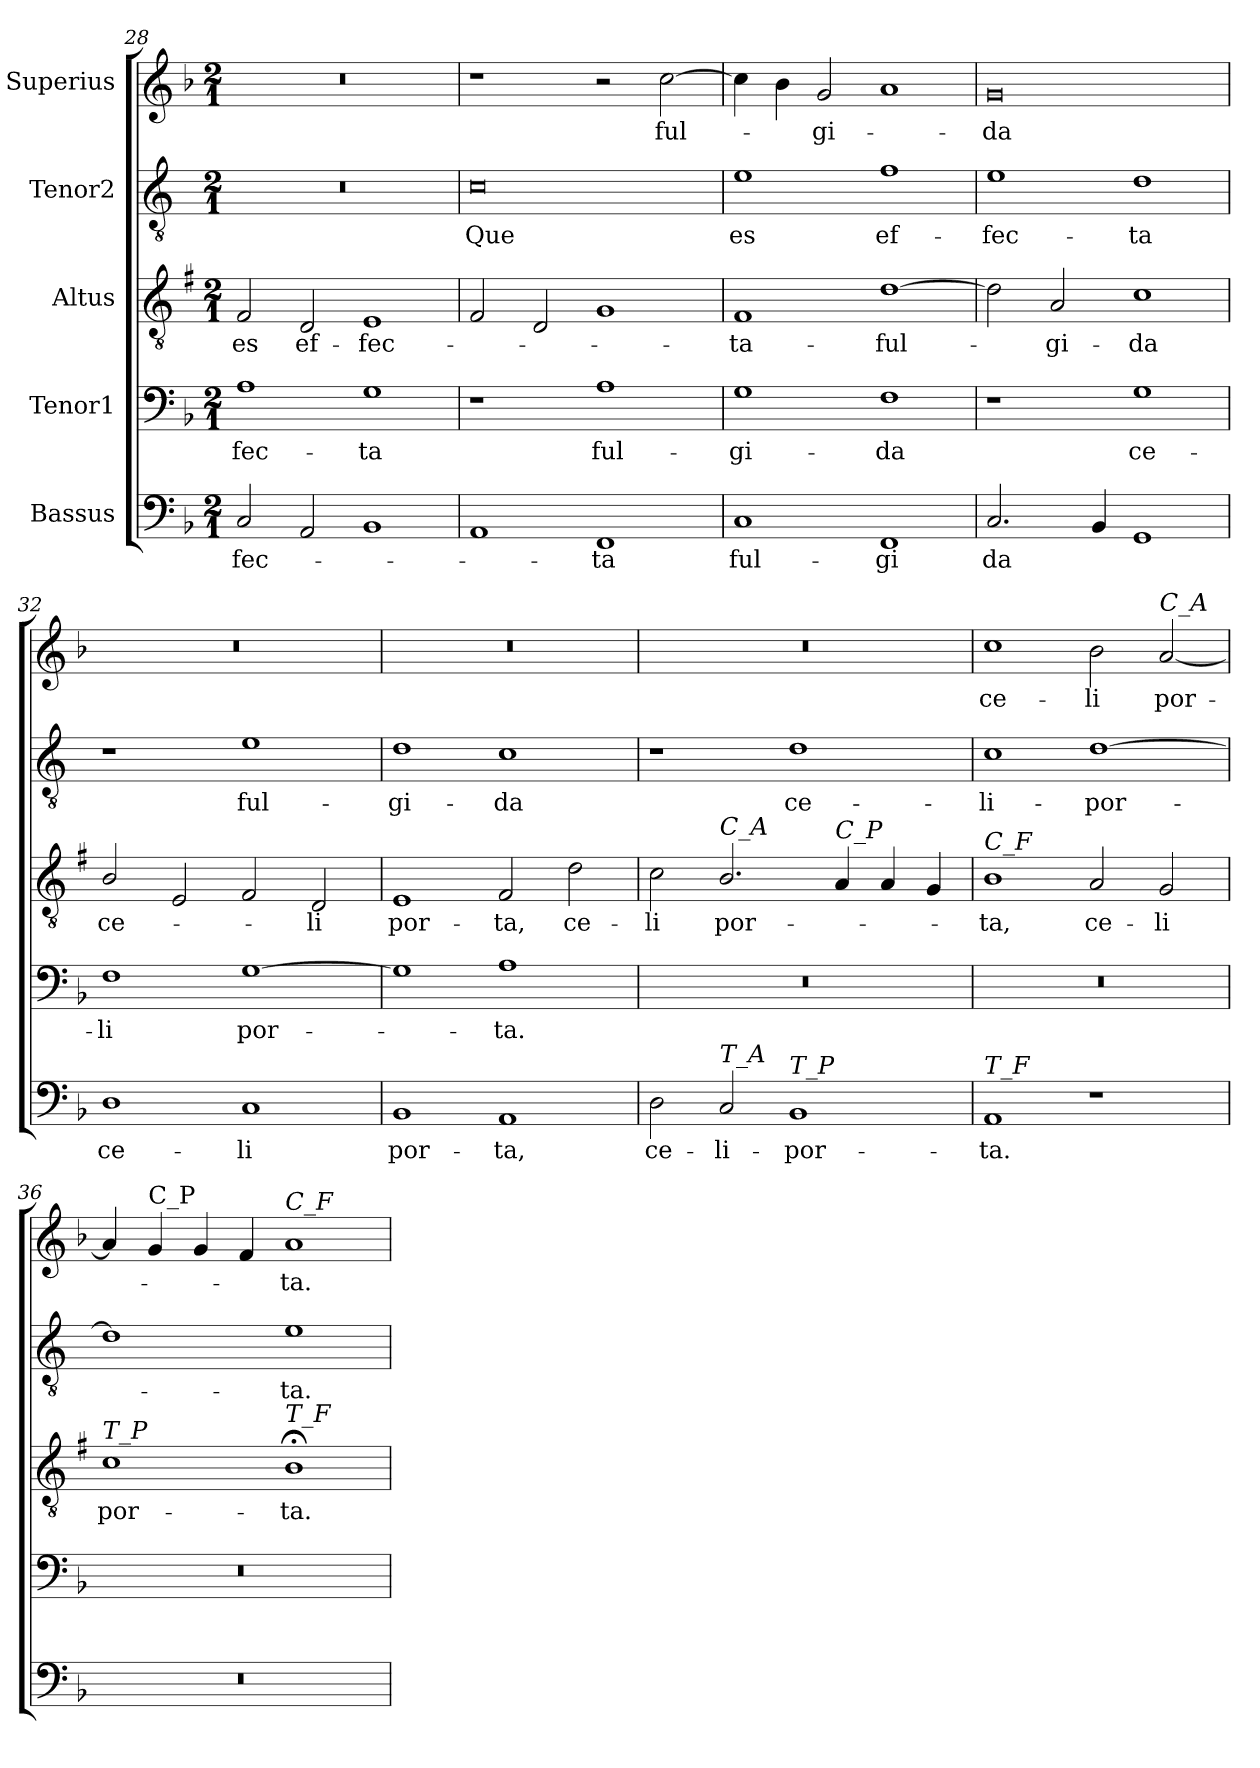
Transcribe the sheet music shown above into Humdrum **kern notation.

**kern	**text	**kern	**text	**kern	**text	**kern	**text	**kern	**text
*part5	*part5	*part4	*part4	*part3	*part3	*part2	*part2	*part1	*part1
*staff5	*staff5	*staff4	*staff4	*staff3	*staff3	*staff2	*staff2	*staff1	*staff1
*I"Bassus	*	*I"Tenor1	*	*I"Altus	*	*I"Tenor2	*	*I"Superius	*
*clefF4	*	*clefF4	*	*clefGv2	*	*clefGv2	*	*clefG2	*
*	*	*	*	*ITrd1c2	*	*	*	*	*
*k[b-]	*	*k[b-]	*	*k[b-]	*	*k[]	*	*k[b-]	*
*F:	*	*F:	*	*F:	*	*	*	*F:	*
*M2/1	*	*M2/1	*	*M2/1	*	*M2/1	*	*M2/1	*
=28	=28	=28	=28	=28	=28	=28	=28	=28	=28
!	!LO:LY:b	!	!LO:LY:b	!	!LO:LY:b	!	!	!	!
2C/	-fec-	1A	-fec-	2E/	es	0r	.	0r	.
!	!	!	!	!	!LO:LY:b	!	!	!	!
2AA/	.	.	.	2C/	ef-	.	.	.	.
!	!	!	!LO:LY:b	!	!LO:LY:b	!	!	!	!
1BB-	.	1G	-ta	1D	-fec-	.	.	.	.
=29	=29	=29	=29	=29	=29	=29	=29	=29	=29
!	!	!	!	!	!	!	!LO:LY:b	!	!
1AA	.	1r	.	2E/	.	0c	Que	1r	.
.	.	.	.	2C/	.	.	.	.	.
!	!LO:LY:b	!	!LO:LY:b	!	!	!	!	!	!
1FF	-ta	1A	ful-	1F	.	.	.	2r	.
!	!	!	!	!	!	!	!	!	!LO:LY:b
.	.	.	.	.	.	.	.	[2cc\	ful-
=30	=30	=30	=30	=30	=30	=30	=30	=30	=30
!	!LO:LY:b	!	!LO:LY:b	!	!LO:LY:b	!	!LO:LY:b	!	!
1C	ful-	1G	-gi-	1E	-ta-	1e	es	4cc\]	.
.	.	.	.	.	.	.	.	4b-\	.
!	!	!	!	!	!	!	!	!	!LO:LY:b
.	.	.	.	.	.	.	.	2g/	-gi-
!	!LO:LY:b	!	!LO:LY:b	!	!LO:LY:b	!	!LO:LY:b	!	!
1FF	-gi	1F	-da	[1c	-ful-	1f	ef-	1a	.
=31	=31	=31	=31	=31	=31	=31	=31	=31	=31
!	!LO:LY:b	!	!	!	!	!	!LO:LY:b	!	!LO:LY:b
2.C/	da	1r	.	2c\]	.	1e	-fec-	0g	-da
!	!	!	!	!	!LO:LY:b	!	!	!	!
.	.	.	.	2G/	-gi-	.	.	.	.
4BB-/	.	.	.	.	.	.	.	.	.
!	!	!	!LO:LY:b	!	!LO:LY:b	!	!LO:LY:b	!	!
1GG	.	1G	ce-	1B-	-da	1d	-ta	.	.
=32	=32	=32	=32	=32	=32	=32	=32	=32	=32
!	!LO:LY:b	!	!LO:LY:b	!	!LO:LY:b	!	!	!	!
1D	ce-	1F	-li	2A/	ce-	1r	.	0r	.
.	.	.	.	2D/	.	.	.	.	.
!	!LO:LY:b	!	!LO:LY:b	!	!	!	!LO:LY:b	!	!
1C	-li	[1G	por-	2E/	.	1e	ful-	.	.
!	!	!	!	!	!LO:LY:b	!	!	!	!
.	.	.	.	2C/	-li	.	.	.	.
=33	=33	=33	=33	=33	=33	=33	=33	=33	=33
!	!LO:LY:b	!	!	!	!LO:LY:b	!	!LO:LY:b	!	!
1BB-	por-	1G]	.	1D	por-	1d	-gi-	0r	.
!	!LO:LY:b	!	!LO:LY:b	!	!LO:LY:b	!	!LO:LY:b	!	!
1AA	-ta,	1A	-ta.	2E/	-ta,	1c	-da	.	.
!	!	!	!	!	!LO:LY:b	!	!	!	!
.	.	.	.	2c\	ce-	.	.	.	.
=34	=34	=34	=34	=34	=34	=34	=34	=34	=34
!	!LO:LY:b	!	!	!	!LO:LY:b	!	!	!	!
2D\	ce-	0r	.	2B-\	-li	1r	.	0r	.
!	!	!	!	!LO:TX:a:i:t=C_A	!	!	!	!	!
!LO:TX:a:i:t=T_A	!	!	!	!	!	!	!	!	!
!	!LO:LY:b	!	!	!	!LO:LY:b	!	!	!	!
2C/	-li-	.	.	2.A/	por-	.	.	.	.
!LO:TX:a:i:t=T_P	!	!	!	!	!	!	!	!	!
!	!LO:LY:b	!	!	!	!	!	!LO:LY:b	!	!
1BB-	-por-	.	.	.	.	1d	ce-	.	.
!	!	!	!	!LO:TX:a:i:t=C_P	!	!	!	!	!
.	.	.	.	4G/	.	.	.	.	.
.	.	.	.	4G/	.	.	.	.	.
.	.	.	.	4F/	.	.	.	.	.
=35	=35	=35	=35	=35	=35	=35	=35	=35	=35
!	!	!	!	!LO:TX:a:i:t=C_F	!	!	!	!	!
!LO:TX:a:i:t=T_F	!	!	!	!	!	!	!	!	!
!	!LO:LY:b	!	!	!	!LO:LY:b	!	!LO:LY:b	!	!LO:LY:b
1AA	-ta.	0r	.	1A	-ta,	1c	-li-	1cc	ce-
!	!	!	!	!	!LO:LY:b	!	!LO:LY:b	!	!LO:LY:b
1r	.	.	.	2G/	ce-	[1d	-por-	2b-\	-li
!	!	!	!	!	!	!	!	!LO:TX:a:i:t=C_A	!
!	!	!	!	!	!LO:LY:b	!	!	!	!LO:LY:b
.	.	.	.	2F/	-li	.	.	[2a/	por-
=36	=36	=36	=36	=36	=36	=36	=36	=36	=36
!	!	!	!	!LO:TX:a:i:t=T_P	!	!	!	!	!
!	!	!	!	!	!LO:LY:b	!	!	!	!
0r	.	0r	.	1B-	por-	1d]	.	4a/]	.
!	!	!	!	!	!	!	!	!LO:TX:a:t=C_P	!
.	.	.	.	.	.	.	.	4g/	.
.	.	.	.	.	.	.	.	4g/	.
.	.	.	.	.	.	.	.	4f/	.
!	!	!	!	!	!	!	!	!LO:TX:a:i:t=C_F	!
!	!	!	!	!LO:TX:a:i:t=T_F	!	!	!	!	!
!	!	!	!	!	!LO:LY:b	!	!LO:LY:b	!	!LO:LY:b
.	.	.	.	1A;<	-ta.	1e	-ta.	1a	-ta.
=	=	=	=	=	=	=	=	=	=
*-	*-	*-	*-	*-	*-	*-	*-	*-	*-
